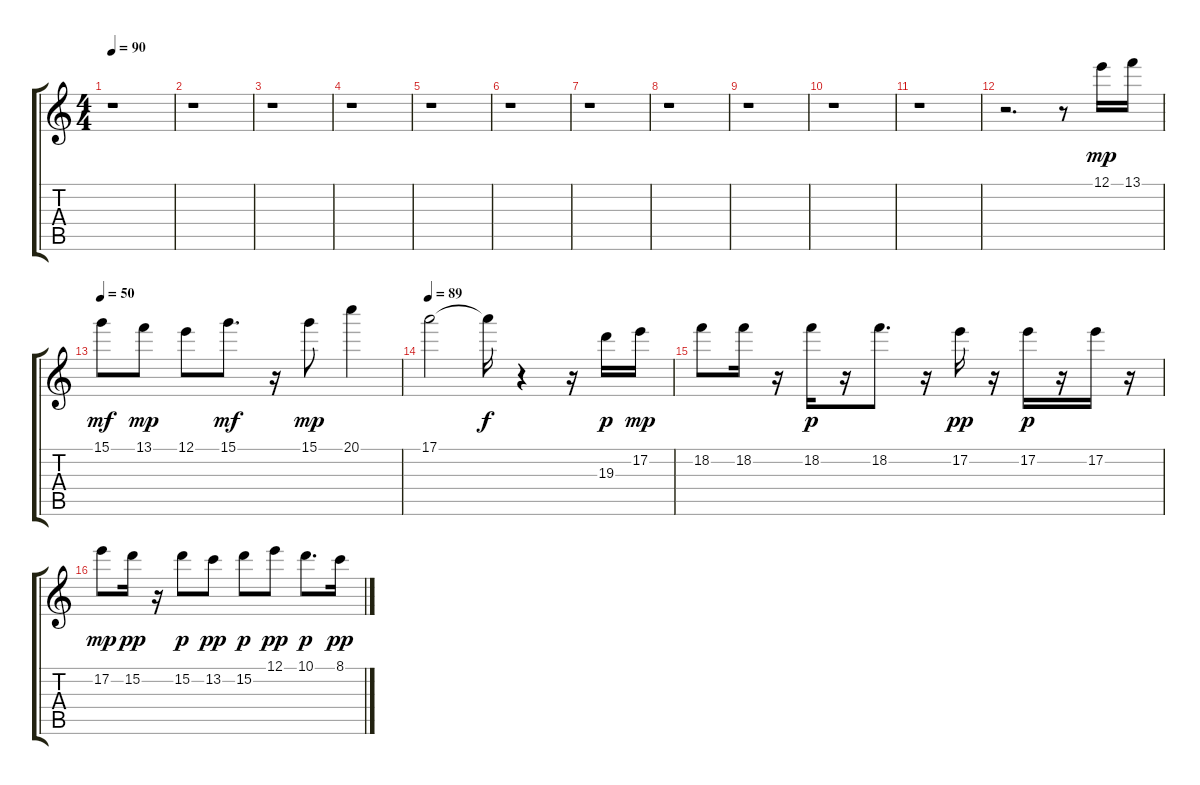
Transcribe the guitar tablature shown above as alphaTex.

\track "" {instrument overdrivenguitar}
\staff {score tabs}
\tuning (E4 B3 G3 D3 A2 E2) {hide}
\ts (4 4)
\tempo 90
\clef g2
\ks c
r.1{dy mp} |
r.1 |
r.1 |
r.1 |
r.1 |
r.1 |
r.1 |
r.1 |
r.1 |
r.1 |
r.1 |
r.2{d} r.8 12.1.16 13.1.16 |
\tempo 50
15.1.8{dy mf} 13.1.8{dy mp} 12.1.8 15.1.8{d dy mf} r.16 15.1.8{dy mp} 20.1.4 |
\tempo 89
17.1.2 17.1{t}.16{dy f} r.4 r.16 19.3.16{dy p} 17.2.16{dy mp} |
18.2.8 18.2.16 r.16 18.2.16{dy p} r.16 18.2.8{d} r.16 17.2.16{dy pp} r.16 17.2.16{dy p} r.16 17.2.16 r.16 |
17.2.8{dy mp} 15.2.16{dy pp} r.16 15.2.8{dy p} 13.2.8{dy pp} 15.2.8{dy p} 12.1.8{dy pp} 10.1.8{d dy p} 8.1.16{dy pp}
